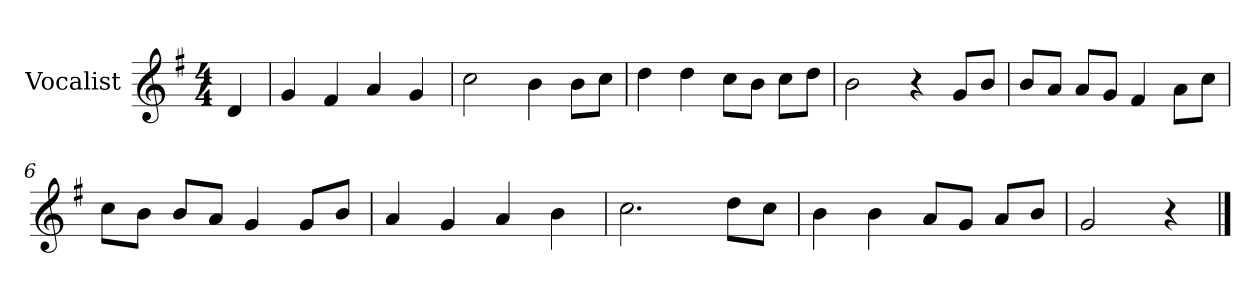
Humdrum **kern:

**kern
*part1
*staff1
*I"Vocalist
*k[f#]
*G:
*M4/4
=
4d
=1
4g
4f#
4a
4g
=2
2cc
4b
8bL
8ccJ
=3
4dd
4dd
8ccL
8bJ
8ccL
8ddJ
=4
2b
4r
8gL
8bJ
=5
8bL
8aJ
8aL
8gJ
4f#
8aL
8ccJ
=6
8ccL
8bJ
8bL
8aJ
4g
8gL
8bJ
=7
4a
4g
4a
4b
=8
2.cc
8ddL
8ccJ
=9
4b
4b
8aL
8gJ
8aL
8bJ
=10
2g
4r
==
*-
